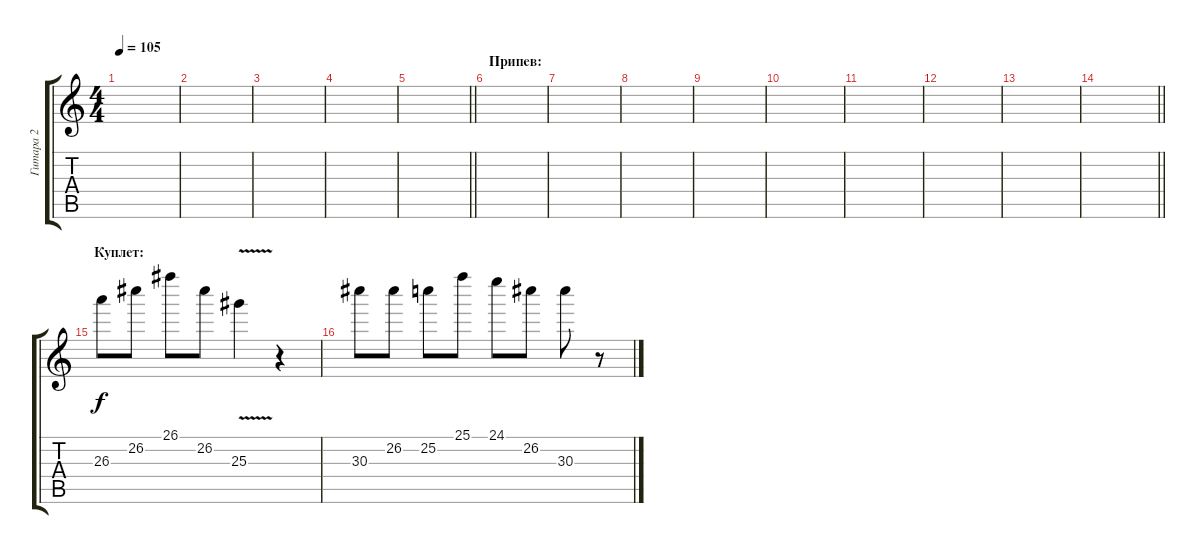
\track ("Гитара 2" "Гитара 2") {instrument distortionguitar}
\staff {score tabs}
\tuning (E4 B3 G3 D3 A2 E2) {hide}
\ts (4 4)
\tempo 105
\clef g2
\ks c
|
|
|
|
\barLineRight lightlight
|
\section ("" "Припев:")
|
|
|
|
|
|
|
|
\barLineRight lightlight
|
\section ("" "Куплет:")
26.3.8 26.2.8 26.1.8 26.2.8 25.3{v}.4 r.4 |
30.3.8 26.2.8 25.2.8 25.1.8 24.1.8 26.2.8 30.3.8 r.8
